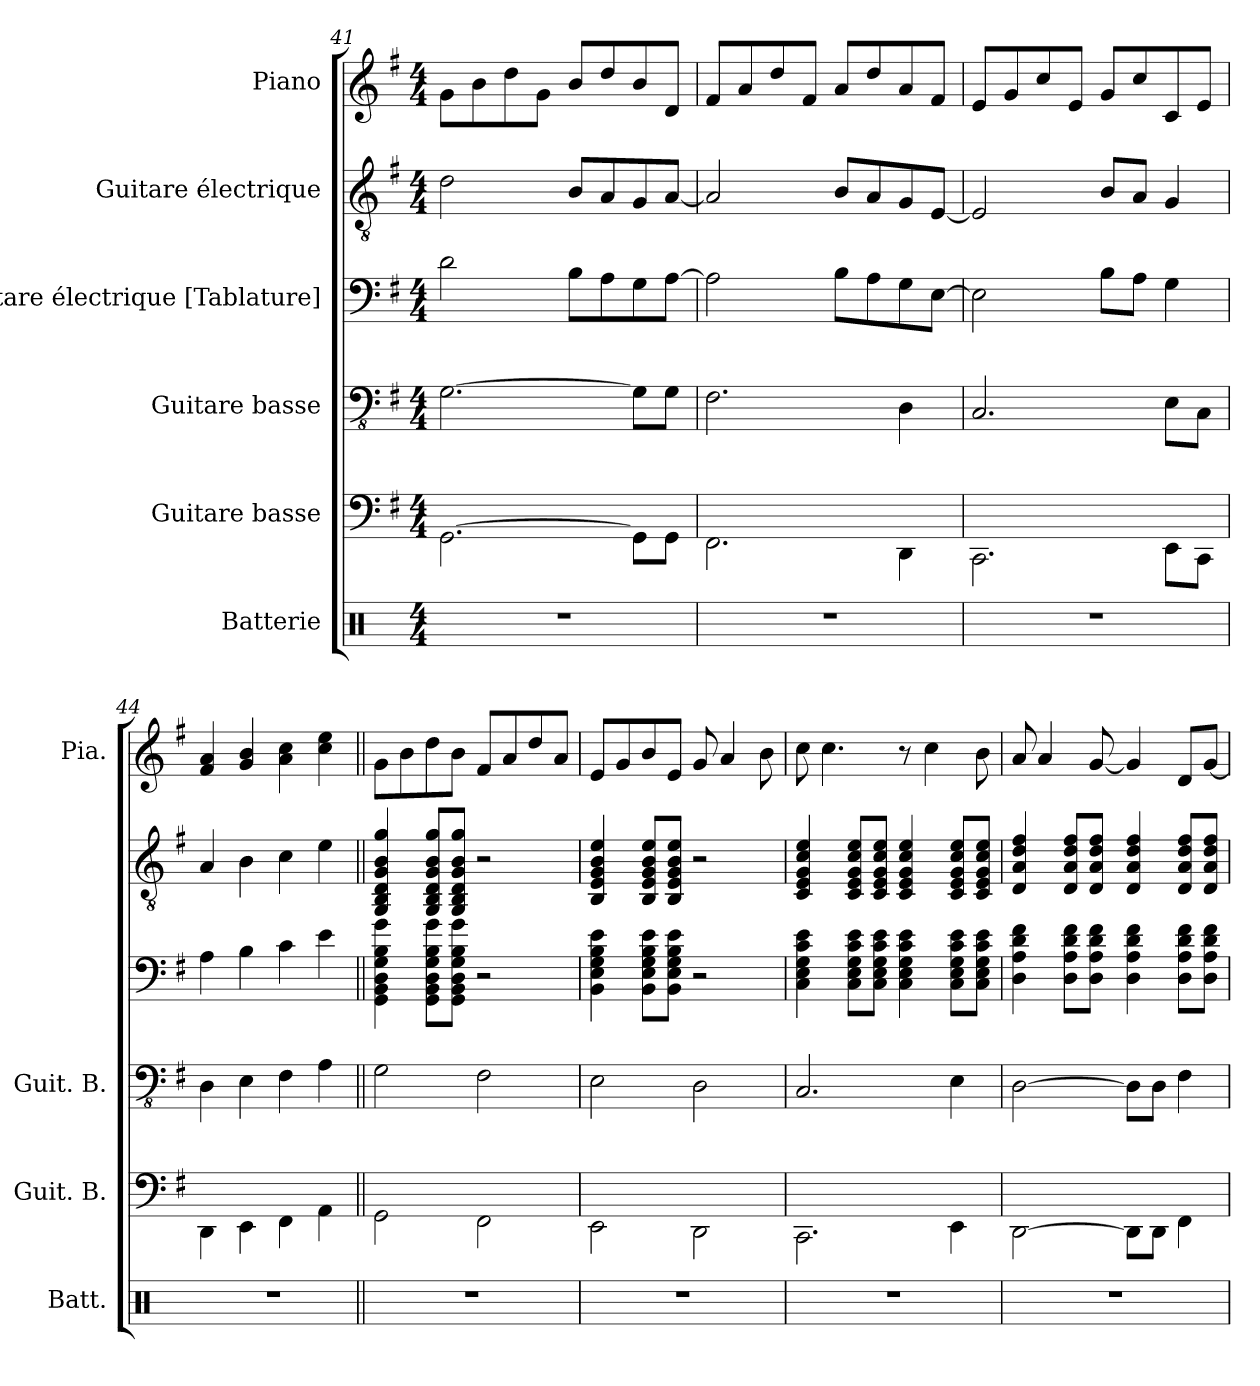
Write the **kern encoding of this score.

**kern	**kern	**kern	**kern	**kern	**kern
*part6	*part5	*part4	*part3	*part2	*part1
*staff6	*staff5	*staff4	*staff3	*staff2	*staff1
*I"Batterie	*I"Guitare basse	*I"Guitare basse	*I"Guitare électrique [Tablature]	*I"Guitare électrique	*I"Piano
*I'Batt.	*I'Guit. B.	*I'Guit. B.	*	*	*I'Pia.
!!LO:PB:g=z
*clefX	*	*clefFv4	*	*clefGv2	*clefG2
*k[]	*k[f#]	*k[f#]	*k[f#]	*k[f#]	*k[f#]
*M4/4	*M4/4	*M4/4	*M4/4	*M4/4	*M4/4
=41	=41	=41	=41	=41	=41
1r	[2.GG\	[2.GG\	2d\	2d\	8g\L
.	.	.	.	.	8b\
.	.	.	.	.	8dd\
.	.	.	.	.	8g\J
.	.	.	8B\L	8B/L	8b/L
.	.	.	8A\	8A/	8dd/
.	8GG\L]	8GG\L]	8G\	8G/	8b/
.	8GG\J	8GG\J	[8A\J	[8A/J	8d/J
=42	=42	=42	=42	=42	=42
1r	2.FF#\	2.FF#\	2A\]	2A/]	8f#/L
.	.	.	.	.	8a/
.	.	.	.	.	8dd/
.	.	.	.	.	8f#/J
.	.	.	8B\L	8B/L	8a/L
.	.	.	8A\	8A/	8dd/
.	4DD\	4DD\	8G\	8G/	8a/
.	.	.	[8E\J	[8E/J	8f#/J
=43	=43	=43	=43	=43	=43
1r	2.CC\	2.CC/	2E\]	2E/]	8e/L
.	.	.	.	.	8g/
.	.	.	.	.	8cc/
.	.	.	.	.	8e/J
.	.	.	8B\L	8B/L	8g/L
.	.	.	8A\J	8A/J	8cc/
.	8EE\L	8EE\L	4G\	4G/	8c/
.	8CC\J	8CC\J	.	.	8e/J
=44	=44	=44	=44	=44	=44
1r	4DD\	4DD\	4A\	4A/	4f#/ 4a/
.	4EE\	4EE\	4B\	4B\	4g/ 4b/
.	4FF#\	4FF#\	4c\	4c\	4a\ 4cc\
.	4AA\	4AA\	4e\	4e\	4cc\ 4ee\
!!LO:PB:g=z
=45||	=45||	=45||	=45||	=45||	=45||
1r	2GG\	2GG\	4GG\ 4BB\ 4D\ 4G\ 4B\ 4g\	4GG/ 4BB/ 4D/ 4G/ 4B/ 4g/	8g\L
.	.	.	.	.	8b\
.	.	.	8GG\ 8BB\ 8D\ 8G\ 8B\ 8g\L	8GG/ 8BB/ 8D/ 8G/ 8B/ 8g/L	8dd\
.	.	.	8GG\ 8BB\ 8D\ 8G\ 8B\ 8g\J	8GG/ 8BB/ 8D/ 8G/ 8B/ 8g/J	8b\J
.	2FF#\	2FF#\	2r	2r	8f#/L
.	.	.	.	.	8a/
.	.	.	.	.	8dd/
.	.	.	.	.	8a/J
=46	=46	=46	=46	=46	=46
1r	2EE\	2EE\	4BB\ 4E\ 4G\ 4B\ 4e\	4BB/ 4E/ 4G/ 4B/ 4e/	8e/L
.	.	.	.	.	8g/
.	.	.	8BB\ 8E\ 8G\ 8B\ 8e\L	8BB/ 8E/ 8G/ 8B/ 8e/L	8b/
.	.	.	8BB\ 8E\ 8G\ 8B\ 8e\J	8BB/ 8E/ 8G/ 8B/ 8e/J	8e/J
.	2DD\	2DD\	2r	2r	8g/
.	.	.	.	.	4a/
.	.	.	.	.	8b\
=47	=47	=47	=47	=47	=47
1r	2.CC\	2.CC/	4C\ 4E\ 4G\ 4c\ 4e\	4C/ 4E/ 4G/ 4c/ 4e/	8cc\
.	.	.	.	.	4.cc\
.	.	.	8C\ 8E\ 8G\ 8c\ 8e\L	8C/ 8E/ 8G/ 8c/ 8e/L	.
.	.	.	8C\ 8E\ 8G\ 8c\ 8e\J	8C/ 8E/ 8G/ 8c/ 8e/J	.
.	.	.	4C\ 4E\ 4G\ 4c\ 4e\	4C/ 4E/ 4G/ 4c/ 4e/	8r
.	.	.	.	.	4cc\
.	4EE\	4EE\	8C\ 8E\ 8G\ 8c\ 8e\L	8C/ 8E/ 8G/ 8c/ 8e/L	.
.	.	.	8C\ 8E\ 8G\ 8c\ 8e\J	8C/ 8E/ 8G/ 8c/ 8e/J	8b\
=48	=48	=48	=48	=48	=48
1r	[2DD\	[2DD\	4D\ 4A\ 4d\ 4f#\	4D/ 4A/ 4d/ 4f#/	8a/
.	.	.	.	.	4a/
.	.	.	8D\ 8A\ 8d\ 8f#\L	8D/ 8A/ 8d/ 8f#/L	.
.	.	.	8D\ 8A\ 8d\ 8f#\J	8D/ 8A/ 8d/ 8f#/J	[8g/
.	8DD\L]	8DD\L]	4D\ 4A\ 4d\ 4f#\	4D/ 4A/ 4d/ 4f#/	4g/]
.	8DD\J	8DD\J	.	.	.
.	4FF#\	4FF#\	8D\ 8A\ 8d\ 8f#\L	8D/ 8A/ 8d/ 8f#/L	8d/L
.	.	.	8D\ 8A\ 8d\ 8f#\J	8D/ 8A/ 8d/ 8f#/J	[8g/J
=	=	=	=	=	=
*-	*-	*-	*-	*-	*-
